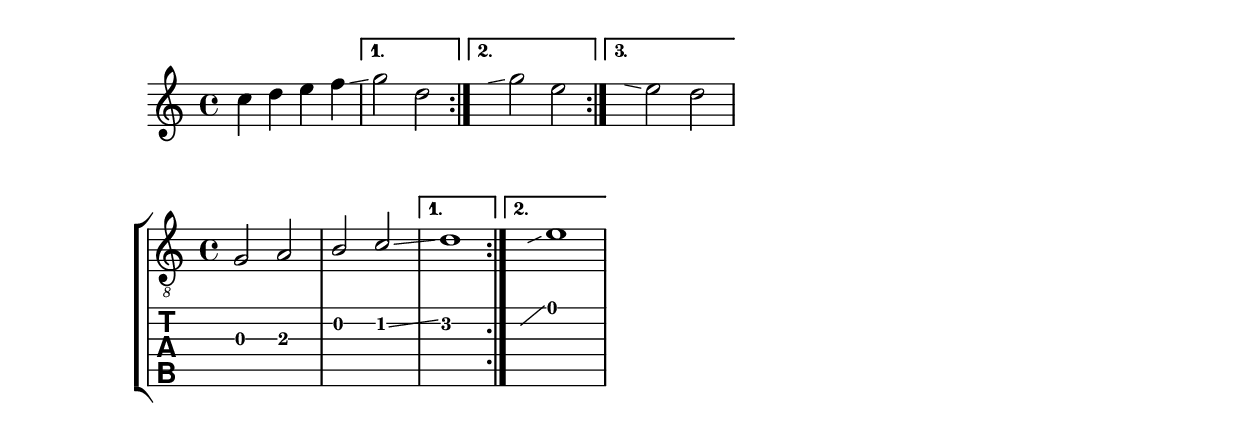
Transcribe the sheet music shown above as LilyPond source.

% DO NOT EDIT this file manually; it is automatically
% generated from Documentation/snippets/new
% Make any changes in Documentation/snippets/new/
% and then run scripts/auxiliar/makelsr.py
%
% This file is in the public domain.
%% Note: this file works from version 2.17.6
\version "2.17.6"

\header {
  lsrtags = "staff-notation, tweaks-and-overrides"
  texidoc = "
A glissando which extends into several @code{\\alternative} blocks
can be simulated by adding a hidden grace note with a glissando
at the start of each @code{\\alternative} block.  The grace note
should be at the same pitch as the note which starts the initial
glissando.  This is implemented here with a music function which
takes the pitch of the grace note as its argument.

Note that in polyphonic music the grace note must be matched with
corresponding grace notes in all other voices.
"
  doctitle = "Extending glissandi across repeats"
} % begin verbatim


repeatGliss = #(define-music-function (parser location grace)
  (ly:pitch?)
  #{
    % the next two lines ensure the glissando is long enough
    % to be visible
    \once \override Glissando.springs-and-rods
      = #ly:spanner::set-spacing-rods
    \once \override Glissando.minimum-length = #3.5
    \once \hideNotes
    \grace $grace \glissando
  #})

\score {
  \relative c'' {
    \repeat volta 3 { c4 d e f\glissando }
    \alternative {
      { g2 d }
      { \repeatGliss f g2 e }
      { \repeatGliss f e2 d }
    }
  }
}

music =  \relative c' {
  \voiceOne
  \repeat volta 2 {
    g a b c\glissando
  }
  \alternative {
    { d1 }
    { \repeatGliss c e1 }
  }
}

\score {
  \new StaffGroup <<
    \new Staff <<
      \context Voice { \clef "G_8" \music }
    >>
    \new TabStaff  <<
      \context TabVoice { \clef "moderntab" \music }
    >>
  >>
}